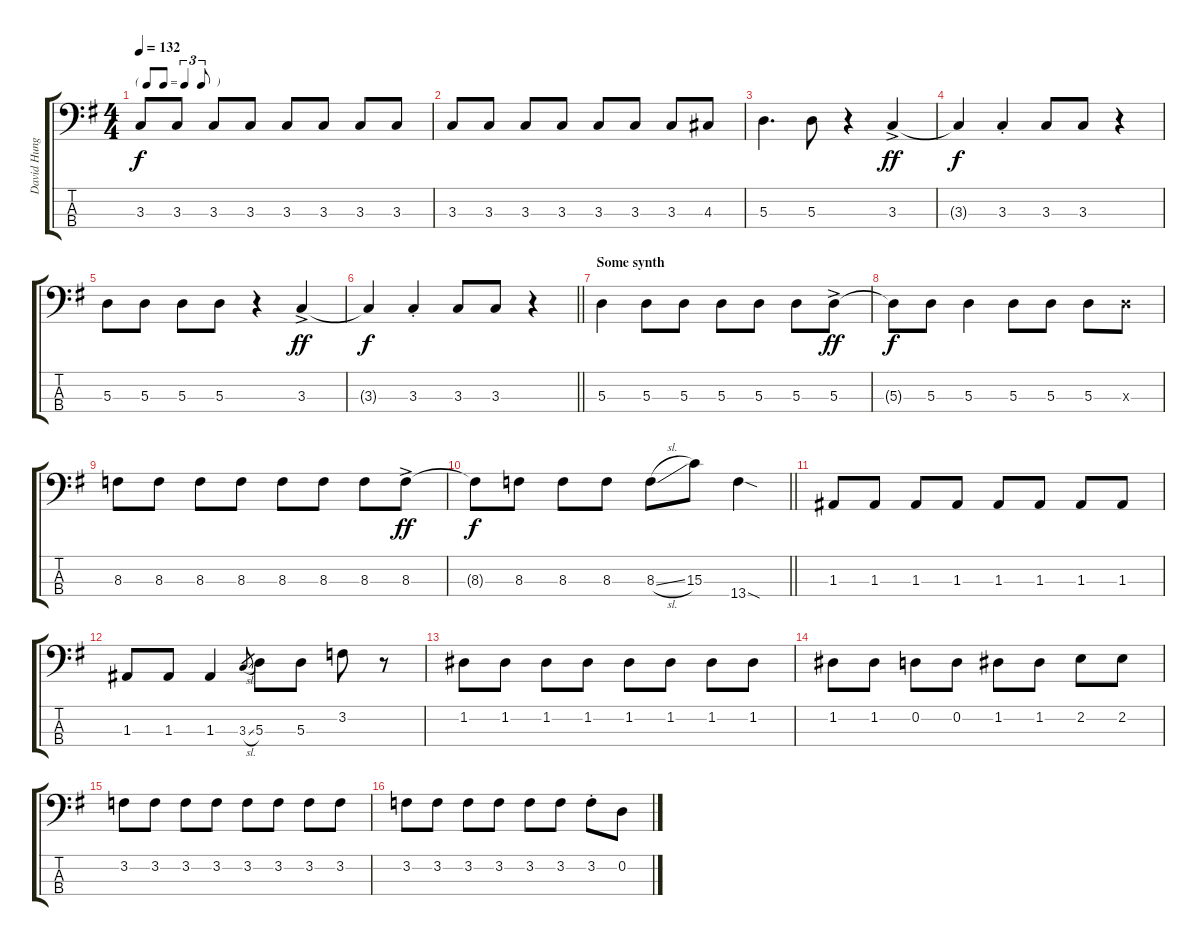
\track ("David Hungate - Bass" "David Hung") {instrument electricbassfinger}
\staff {score tabs}
\tuning (G2 D2 A1 E1) {hide}
\ts (4 4)
\tf triplet8th
\tempo 132
\clef f4
\ks g
3.3.8{dy f} 3.3.8 3.3.8 3.3.8 3.3.8 3.3.8 3.3.8 3.3.8 |
3.3.8 3.3.8 3.3.8 3.3.8 3.3.8 3.3.8 3.3.8 4.3.8 |
5.3.4{d} 5.3.8 r.4 3.3{ac}.4{dy ff} |
3.3{t}.4{dy f} 3.3{st}.4 3.3.8 3.3.8 r.4 |
5.3.8 5.3.8 5.3.8 5.3.8 r.4 3.3{ac}.4{dy ff} |
\barLineRight lightlight
3.3{t}.4{dy f} 3.3{st}.4 3.3.8 3.3.8 r.4 |
\section ("" "Some synth")
5.3.4 5.3.8 5.3.8 5.3.8 5.3.8 5.3.8 5.3{ac}.8{dy ff} |
5.3{t}.8{dy f} 5.3.8 5.3.4 5.3.8 5.3.8 5.3.8 5.3{x}.8 |
8.3.8 8.3.8 8.3.8 8.3.8 8.3.8 8.3.8 8.3.8 8.3{ac}.8{dy ff} |
\barLineRight lightlight
8.3{t}.8{dy f} 8.3.8 8.3.8 8.3.8 8.3{sl}.8 15.3.8 13.4{sod}.4 |
1.3.8 1.3.8 1.3.8 1.3.8 1.3.8 1.3.8 1.3.8 1.3.8 |
1.3.8 1.3.8 1.3.4 3.3{sl}.8{gr} 5.3.8 5.3.8 3.2.8 r.8 |
1.2.8 1.2.8 1.2.8 1.2.8 1.2.8 1.2.8 1.2.8 1.2.8 |
1.2.8 1.2.8 0.2.8 0.2.8 1.2.8 1.2.8 2.2.8 2.2.8 |
3.2.8 3.2.8 3.2.8 3.2.8 3.2.8 3.2.8 3.2.8 3.2.8 |
3.2.8 3.2.8 3.2.8 3.2.8 3.2.8 3.2.8 3.2{st}.8 0.2.8
